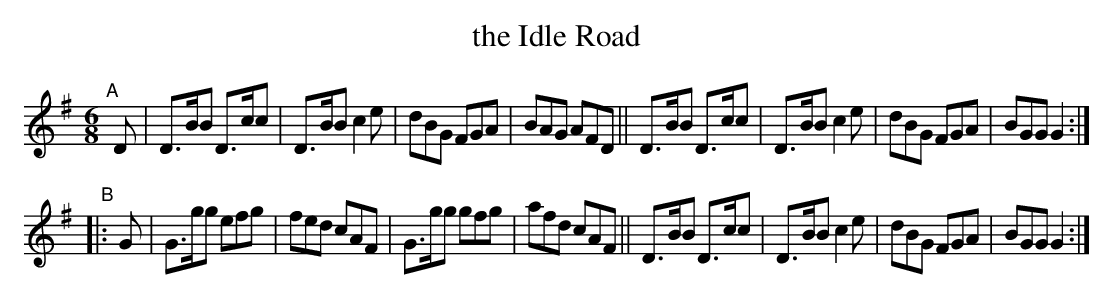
X:1
T: the Idle Road
M: 6/8
L: 1/8
K: G
"^A"[|]D |\
D>BB D>cc | D>BB c2e | dBG FGA | BAG AFD ||\
D>BB D>cc | D>BB c2e | dBG FGA | BGG G2 :|
"^B"|: G |\
G>gg efg | fed cAF | G>gg gfg | afd cAF ||\
D>BB D>cc | D>BB c2e | dBG FGA | BGG G2 :|
